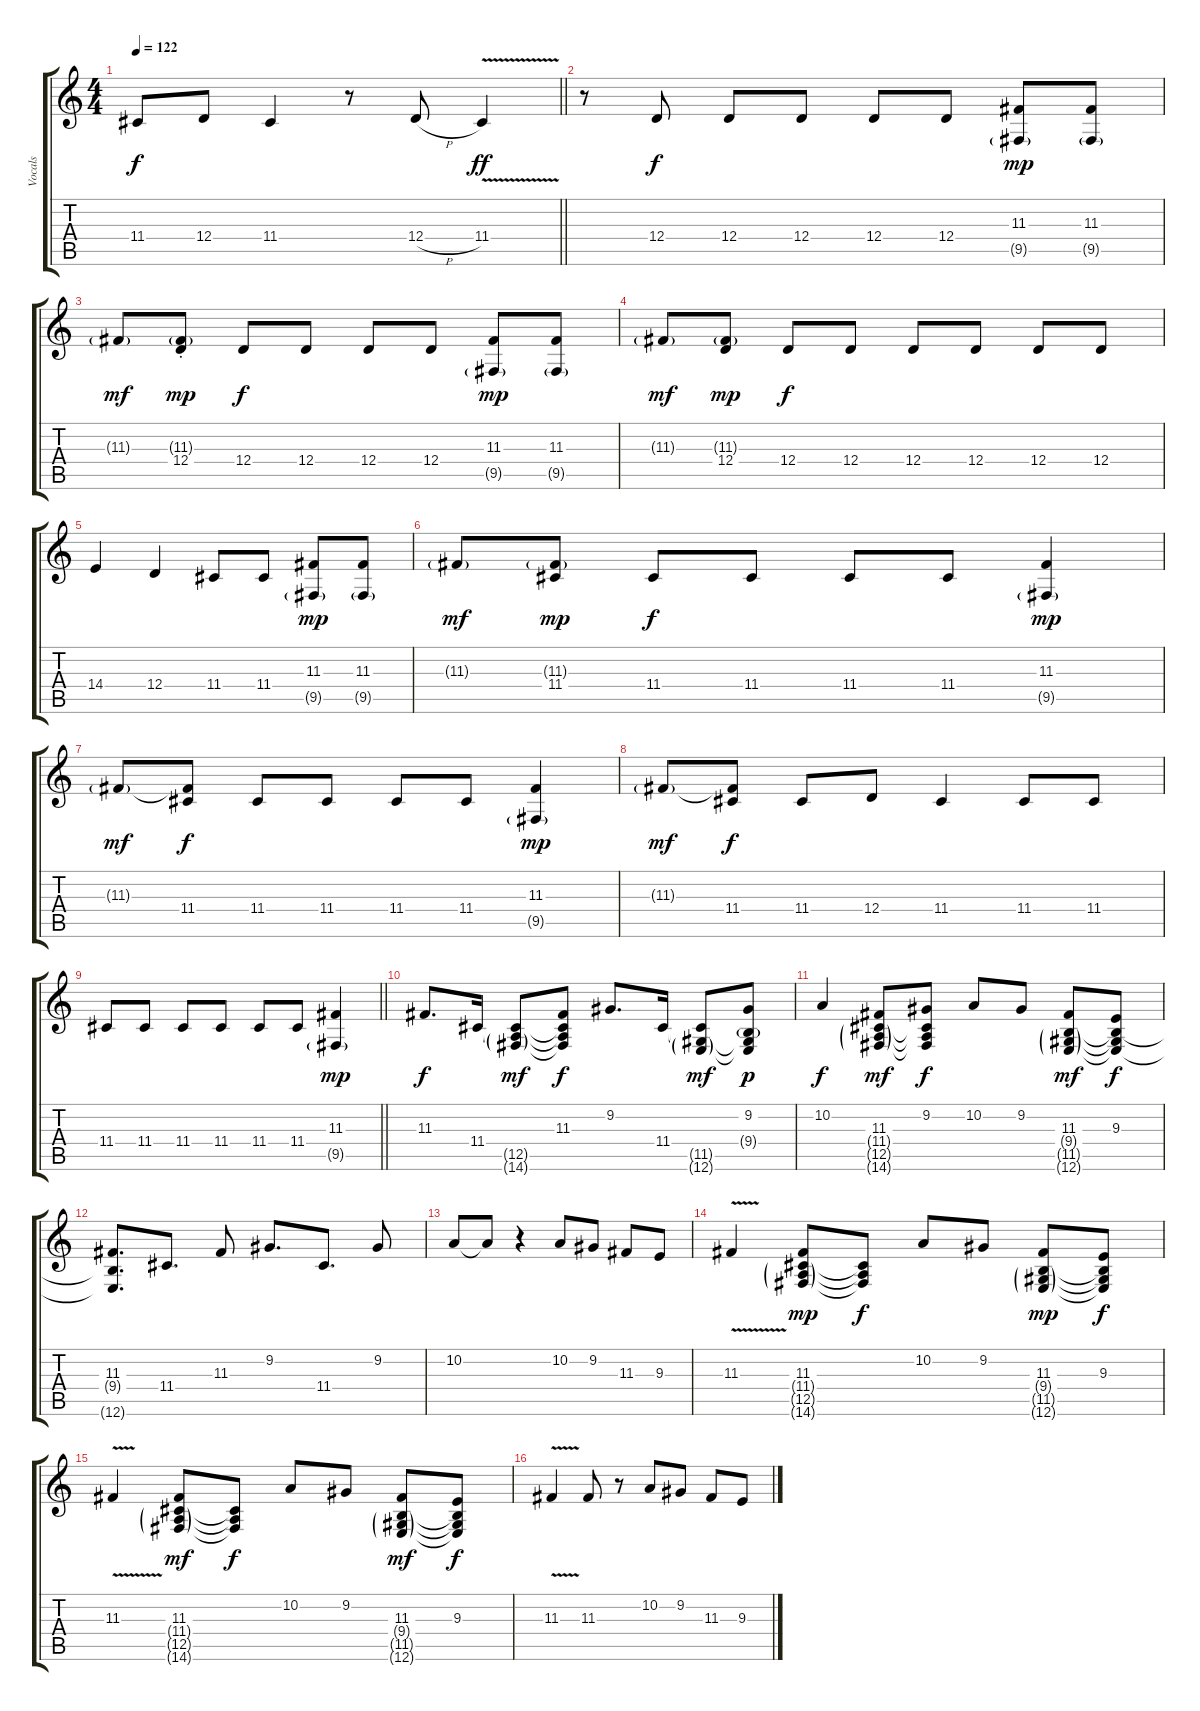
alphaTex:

\track ("Vocals" "Vocals") {instrument clarinet}
\staff {score tabs}
\tuning (E4 B3 G3 D3 A2 E2) {hide}
\ts (4 4)
\tempo 122
\clef g2
\barLineRight lightlight
\ks c
11.4.8{dy f} 12.4.8 11.4.4 r.8 12.4{h}.8 11.4{v}.4{dy ff} |
\section ("" "")
r.8 12.4.8{dy f} 12.4.8 12.4.8 12.4.8 12.4.8 (11.3 9.5{g}).8{dy mp} (11.3 9.5{g}).8 |
11.3{g}.8{dy mf} (11.3{g st} 12.4).8{dy mp} 12.4.8{dy f} 12.4.8 12.4.8 12.4.8 (11.3 9.5{g}).8{dy mp} (11.3 9.5{g}).8 |
11.3{g}.8{dy mf} (11.3{g} 12.4).8{dy mp} 12.4.8{dy f} 12.4.8 12.4.8 12.4.8 12.4.8 12.4.8 |
14.4.4 12.4.4 11.4.8 11.4.8 (11.3 9.5{g}).8{dy mp} (11.3 9.5{g}).8 |
11.3{g}.8{dy mf} (11.3{g} 11.4).8{dy mp} 11.4.8{dy f} 11.4.8 11.4.8 11.4.8 (11.3 9.5{g}).4{dy mp} |
11.3{g}.8{dy mf} (11.3{t} 11.4).8{dy f} 11.4.8 11.4.8 11.4.8 11.4.8 (11.3 9.5{g}).4{dy mp} |
11.3{g}.8{dy mf} (11.3{t} 11.4).8{dy f} 11.4.8 12.4.8 11.4.4 11.4.8 11.4.8 |
\barLineRight lightlight
11.4.8 11.4.8 11.4.8 11.4.8 11.4.8 11.4.8 (11.3 9.5{g}).4{dy mp} |
\section ("" "")
11.3.8{d dy f} 11.4.16 (11.4{t} 12.5{g} 14.6{g}).8{dy mf} (11.3 11.4{t} 12.5{t} 14.6{t}).8{dy f} 9.2.8{d} 11.4.16 (11.4{t} 11.5{g} 12.6{g}).8{dy mf} (9.2 9.4{g} 11.5{t} 12.6{t}).8{dy p} |
10.2.4{dy f} (11.3 11.4{g} 12.5{g} 14.6{g}).8{dy mf} (9.2 11.4{t} 12.5{t} 14.6{t}).8{dy f} 10.2.8 9.2.8 (11.3 9.4{g} 11.5{g} 12.6{g}).8{dy mf} (9.3 9.4{t} 11.5{t} 12.6{t}).8{dy f} |
(11.3 9.4{t} 12.6{t}).8{d} 11.4.8{d} 11.3.8 9.2.8{d} 11.4.8{d} 9.2.8 |
10.2.8 10.2{t}.8 r.4 10.2.8 9.2.8 11.3.8 9.3.8 |
11.3{v}.4 (11.3 11.4{g} 12.5{g} 14.6{g}).8{dy mp} (11.4{t} 12.5{t} 14.6{t}).8{dy f} 10.2.8 9.2.8 (11.3 9.4{g} 11.5{g} 12.6{g}).8{dy mp} (9.3 9.4{t} 11.5{t} 12.6{t}).8{dy f} |
11.3{v}.4 (11.3 11.4{g} 12.5{g} 14.6{g}).8{dy mf} (11.4{t} 12.5{t} 14.6{t}).8{dy f} 10.2.8 9.2.8 (11.3 9.4{g} 11.5{g} 12.6{g}).8{dy mf} (9.3 9.4{t} 11.5{t} 12.6{t}).8{dy f} |
11.3{v}.4 11.3.8 r.8 10.2.8 9.2.8 11.3.8 9.3.8
